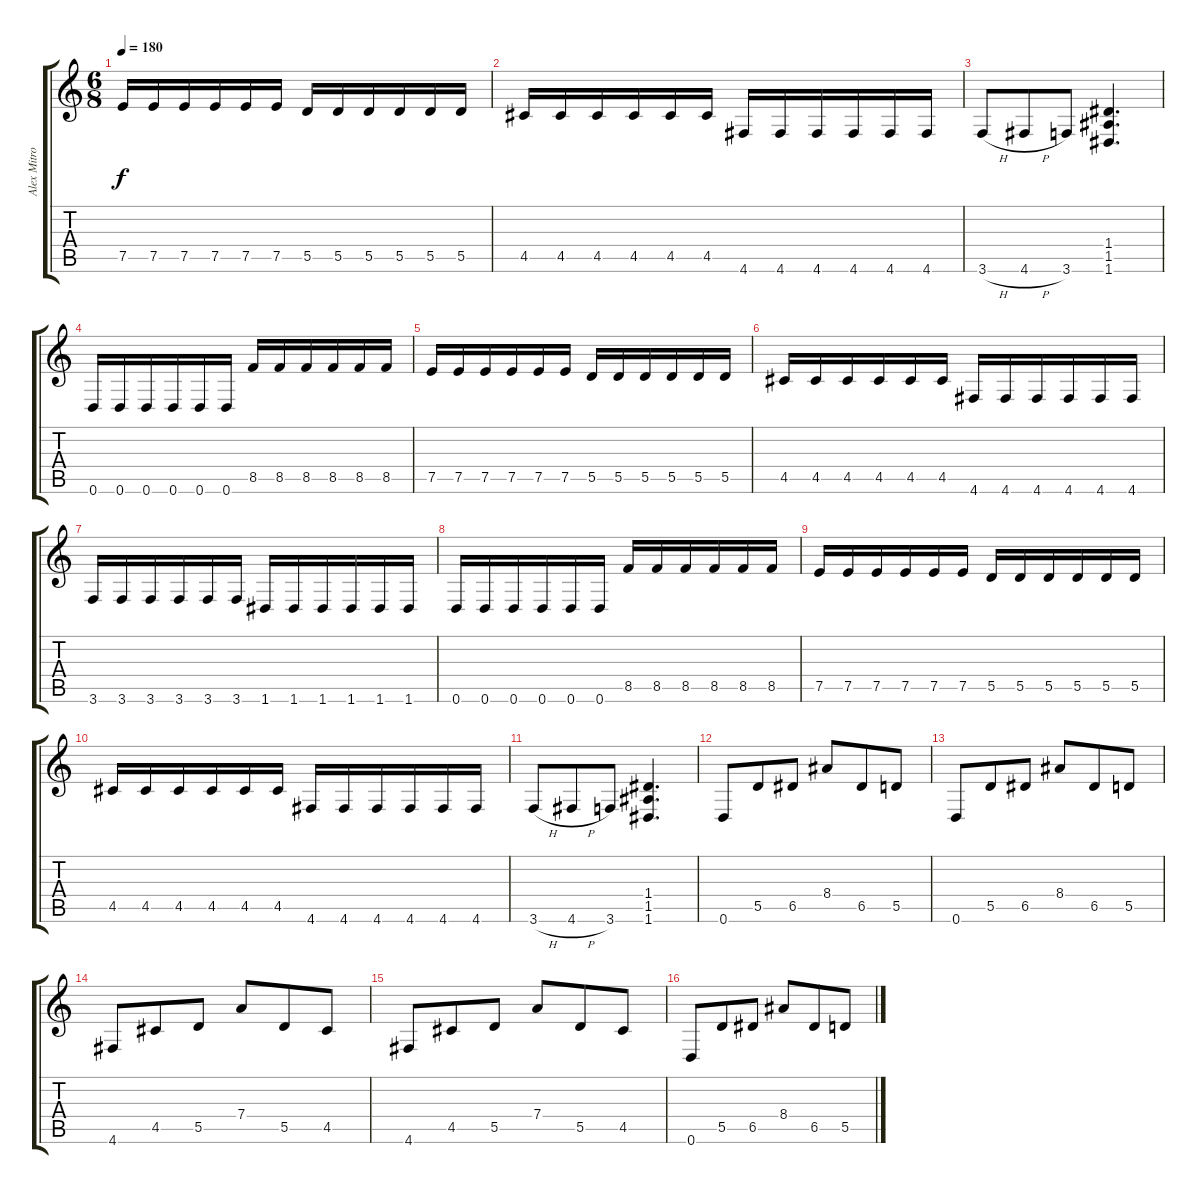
\track ("Alex Mitroff" "Alex Mitro") {instrument overdrivenguitar}
\staff {score tabs}
\tuning (E4 B3 G3 D3 A2 D2) {hide}
\ts (6 8)
\tempo 180
\clef g2
\ks c
7.5.16{dy f} 7.5.16 7.5.16 7.5.16 7.5.16 7.5.16 5.5.16 5.5.16 5.5.16 5.5.16 5.5.16 5.5.16 |
4.5.16 4.5.16 4.5.16 4.5.16 4.5.16 4.5.16 4.6.16 4.6.16 4.6.16 4.6.16 4.6.16 4.6.16 |
3.6{h}.8 4.6{h}.8 3.6.8 (1.4 1.5 1.6).4{d} |
0.6.16 0.6.16 0.6.16 0.6.16 0.6.16 0.6.16 8.5.16 8.5.16 8.5.16 8.5.16 8.5.16 8.5.16 |
7.5.16 7.5.16 7.5.16 7.5.16 7.5.16 7.5.16 5.5.16 5.5.16 5.5.16 5.5.16 5.5.16 5.5.16 |
4.5.16 4.5.16 4.5.16 4.5.16 4.5.16 4.5.16 4.6.16 4.6.16 4.6.16 4.6.16 4.6.16 4.6.16 |
3.6.16 3.6.16 3.6.16 3.6.16 3.6.16 3.6.16 1.6.16 1.6.16 1.6.16 1.6.16 1.6.16 1.6.16 |
0.6.16 0.6.16 0.6.16 0.6.16 0.6.16 0.6.16 8.5.16 8.5.16 8.5.16 8.5.16 8.5.16 8.5.16 |
7.5.16 7.5.16 7.5.16 7.5.16 7.5.16 7.5.16 5.5.16 5.5.16 5.5.16 5.5.16 5.5.16 5.5.16 |
4.5.16 4.5.16 4.5.16 4.5.16 4.5.16 4.5.16 4.6.16 4.6.16 4.6.16 4.6.16 4.6.16 4.6.16 |
3.6{h}.8 4.6{h}.8 3.6.8 (1.4 1.5 1.6).4{d} |
0.6.8 5.5.8 6.5.8 8.4.8 6.5.8 5.5.8 |
0.6.8 5.5.8 6.5.8 8.4.8 6.5.8 5.5.8 |
4.6.8 4.5.8 5.5.8 7.4.8 5.5.8 4.5.8 |
4.6.8 4.5.8 5.5.8 7.4.8 5.5.8 4.5.8 |
0.6.8 5.5.8 6.5.8 8.4.8 6.5.8 5.5.8
